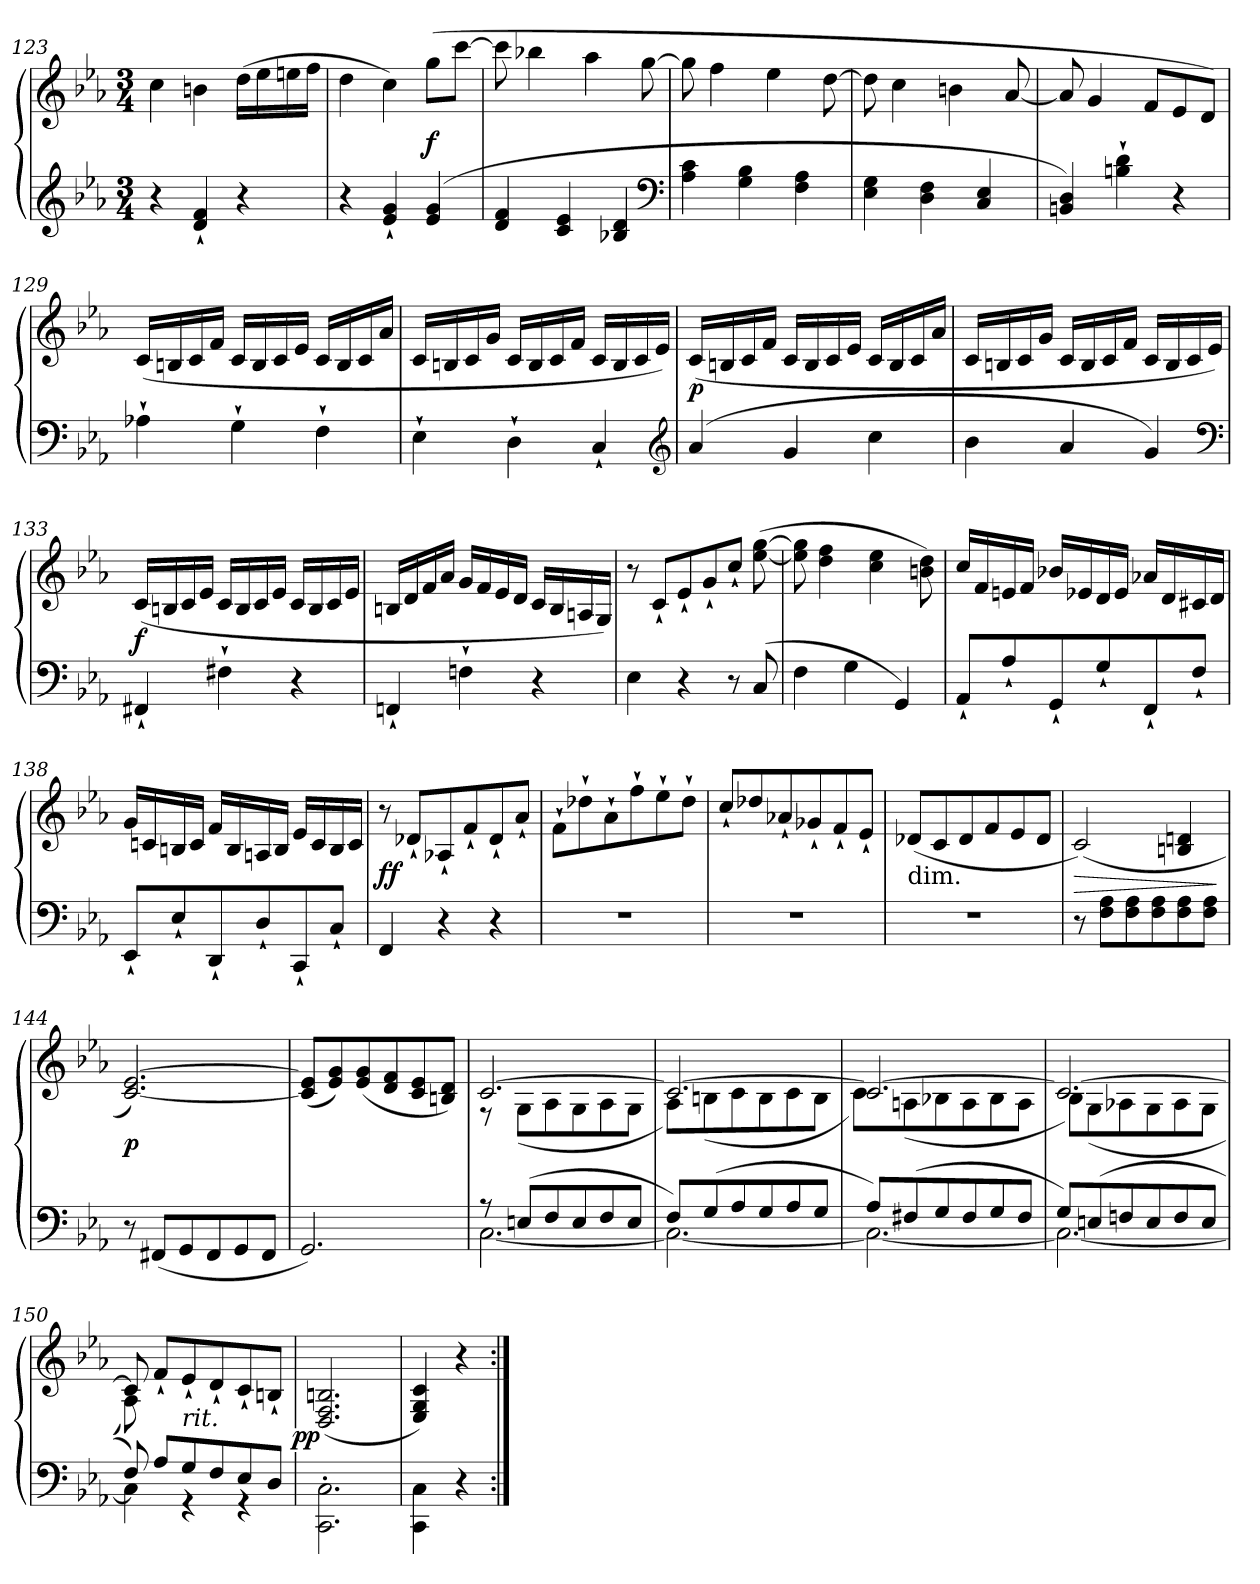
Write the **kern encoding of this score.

**kern	**kern	**dynam
*part1	*part1	*part1
*staff2	*staff1	*staff1/2
!!LO:LB:g=z
*clefG2	*clefG2	*
*k[b-e-a-]	*k[b-e-a-]	*
*c:	*c:	*
*M3/4	*M3/4	*
=123	=123	=123
4r	4cc	.
4d` 4f`	4bn	.
4r	(16ddLL	.
.	16ee-	.
.	16een	.
.	16ffJJ	.
=124	=124	=124
4r	4dd	.
4e-` 4g`	4cc)	.
(4e- 4g	(8ggL	f
.	[8cccJ	.
=125	=125	=125
4d 4f	8ccc]	.
.	4bb-X	.
4c 4e-	.	.
.	4aa-	.
4B-X 4d	.	.
.	[8gg	.
*clefF4	*	*
=126	=126	=126
4A- 4c	8gg]	.
.	4ff	.
4G 4B-	.	.
.	4ee-	.
4F 4A-	.	.
.	[8dd	.
=127	=127	=127
4E- 4G	8dd]	.
.	4cc	.
4D 4F	.	.
.	4bn	.
4C/ 4E-/	.	.
.	[8a-	.
=128	=128	=128
4BBn 4D)	8a-]	.
.	4g	.
4Bn` 4d`	.	.
.	8fL	.
4r	8e-	.
.	8dJ)	.
!!LO:LB:g=z
=129	=129	=129
4A-X`	(16cLL	.
.	16Bn	.
.	16c	.
.	16fJJ	.
4G`	16cLL	.
.	16B	.
.	16c	.
.	16e-JJ	.
4F`	16cLL	.
.	16B	.
.	16c	.
.	16a-JJ	.
=130	=130	=130
4E-`	16cLL	.
.	16Bn	.
.	16c	.
.	16gJJ	.
4D`	16cLL	.
.	16B	.
.	16c	.
.	16fJJ	.
4C`	16cLL	.
.	16B	.
.	16c	.
.	16e-JJ)	.
*clefG2	*	*
=131	=131	=131
(4a-	(16cLL	p
.	16Bn	.
.	16c	.
.	16fJJ	.
4g	16cLL	.
.	16B	.
.	16c	.
.	16e-JJ	.
4cc	16cLL	.
.	16B	.
.	16c	.
.	16a-JJ	.
=132	=132	=132
4b-	16cLL	.
.	16Bn	.
.	16c	.
.	16gJJ	.
4a-	16cLL	.
.	16B	.
.	16c	.
.	16fJJ	.
4g)	16cLL	.
.	16B	.
.	16c	.
.	16e-JJ)	.
*clefF4	*	*
!!LO:LB:g=z
=133	=133	=133
4FF#X`	(16cLL	f
.	16Bn	.
.	16c	.
.	16e-JJ	.
4F#X`	16cLL	.
.	16B	.
.	16c	.
.	16e-JJ	.
4r	16cLL	.
.	16B	.
.	16c	.
.	16e-JJ	.
=134	=134	=134
4FFn`	16BnLL	.
.	16d	.
.	16f	.
.	16a-JJ	.
4Fn`	16gLL	.
.	16f	.
.	16e-	.
.	16dJJ	.
4r	16cLL	.
.	16B	.
.	16An	.
.	16GJJ)	.
=135	=135	=135
4E-	8r	.
.	8c`L	.
4r	8e-`	.
.	8g`	.
8r	8cc`J	.
(8C	([8ee- [8gg	.
=136	=136	=136
4F	8ee-] 8gg]	.
.	4dd 4ff	.
4G	.	.
.	4cc 4ee-	.
4GG)	.	.
.	8bn 8dd)	.
!!LO:LB:g=z
=137	=137	=137
8AA-`L	16ccLL	.
.	16f	.
8A-`	16en	.
.	16fJJ	.
8GG`	16b-XLL	.
.	16e-X	.
8G`	16d	.
.	16e-JJ	.
8FF`	16a-XLL	.
.	16d	.
8F`J	16c#X	.
.	16dJJ	.
=138	=138	=138
8EE-`L	16gLL	.
.	16cn	.
8E-`	16Bn	.
.	16cJJ	.
8DD`	16fLL	.
.	16B	.
8D`	16An	.
.	16BJJ	.
8CC`	16e-LL	.
.	16c	.
8C`J	16B	.
.	16cJJ	.
=139	=139	=139
4FF	8r	ff
.	8d-X`L	.
4r	8A-X`	.
.	8f`	.
4r	8d-`	.
.	8a-`J	.
=140	=140	=140
2.r	8f`L	.
.	8dd-X`	.
.	8a-`	.
.	8ff`	.
.	8ee-`	.
.	8dd-`J	.
!!LO:LB:g=z
=141	=141	=141
2.r	8cc`L	.
.	8dd-X	.
.	8a-X`	.
.	8g-X`	.
.	8f`	.
.	8e-`J	.
=142	=142	=142
!	!LO:TX:c:t=dim.	!
2.r	(8d-XL	.
.	8c	.
.	8d-	.
.	8f	.
.	8e-	.
.	8d-J	.
=143	=143	=143
8r	(2c)	>
8F 8A-L	.	.
8F 8A-	.	.
8F 8A-	.	.
8F 8A-	4Bn 4dn	.
8F 8A-J	.	.
.	.	]
=144	=144	=144
8r	[2.c [2.e-)	p
(8FF#XL	.	.
8GG	.	.
8FF#	.	.
8GG	.	.
8FF#J	.	.
=145	=145	=145
2.GG)	(8c] 8e-]L	.
.	8e- 8g)	.
.	(8e- 8g	.
.	8d 8f	.
.	8c 8e-	.
.	8Bn 8dJ)	.
=146	=146	=146
*^	*^	*
8rA	[2.C	[2.c	8r	.
(8EnL	.	.	(8GL	.
8F	.	.	8A-	.
8E	.	.	8G	.
8F	.	.	8A-	.
8EJ	.	.	8GJ	.
!!LO:LB:g=z	!!
=147	=147	=147	=147	=147
8FL)	2.C_	2.c_	8A-L)	.
(8G	.	.	(8Bn	.
8A-	.	.	8c	.
8G	.	.	8B	.
8A-	.	.	8c	.
8GJ	.	.	8BJ	.
=148	=148	=148	=148	=148
8A-L)	2.C_	2.c_	8cL)	.
(8F#X	.	.	(8An	.
8G	.	.	8B-X	.
8F#	.	.	8A	.
8G	.	.	8B-	.
8F#J	.	.	8AJ	.
=149	=149	=149	=149	=149
8GL)	2.C_	2.c_	8B-L)	.
(8En	.	.	(8G	.
8Fn	.	.	8A-X	.
8E	.	.	8G	.
8F	.	.	8A-	.
8EJ	.	.	8GJ	.
=150	=150	=150	=150	=150
8F)	4C]	8c]	8A-)	.
8A-L	.	8f`>/L	8ryy	.
!	!	!LO:TX:c:i:t=rit.	!	!
8G	4rGG	8e-`>/	2ryy	.
8F	.	8d`>/	.	.
8E-	4rGG	8c`>/	.	.
8DJ	.	8Bn`>/J	.	.
*v	*v	*	*	*
*	*v	*v	*
=151	=151	=151
!	!	!LO:DY:rj
2.CC'\ 2.C'\	(>2.D/ 2.F/ 2.Bn/	pp
=152	=152	=152
4CC\ 4C\	4E-/ 4G/ 4c/)	.
4r	4r	.
=:|!	=:|!	=:|!
*-	*-	*-
